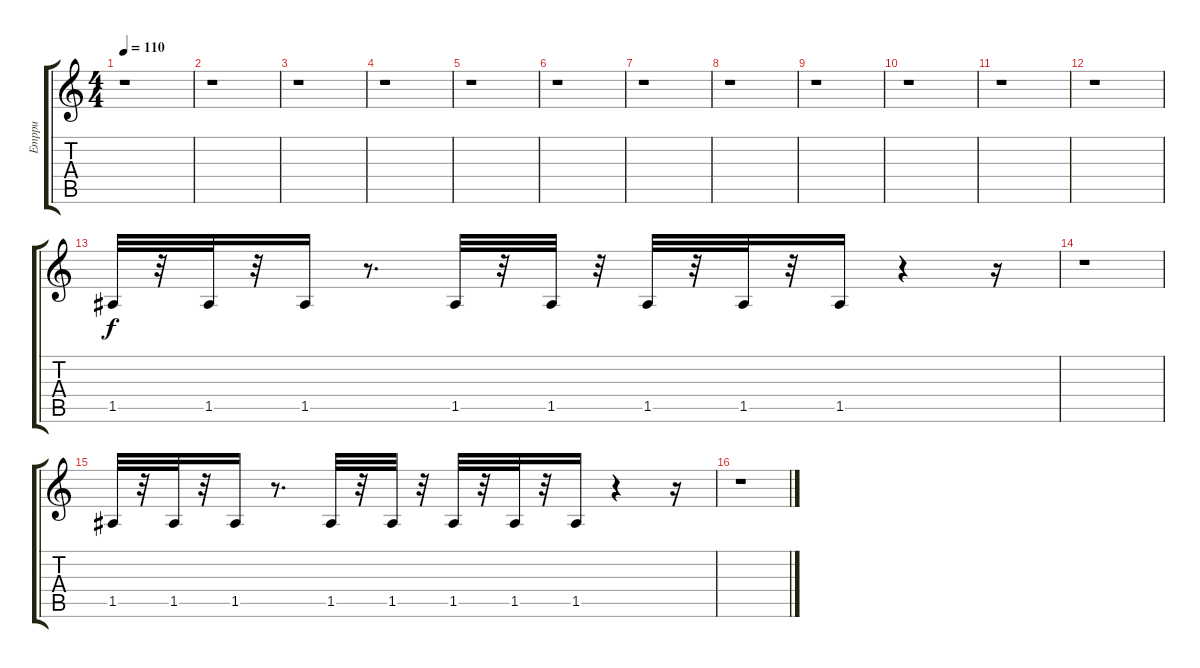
\track ("Emppu" "Emppu") {instrument distortionguitar}
\staff {score tabs}
\tuning (E4 B3 G3 D3 A2 E2) {hide}
\ts (4 4)
\tempo 110
\clef g2
\ks c
r.1{dy f} |
r.1 |
r.1 |
r.1 |
r.1 |
r.1 |
r.1 |
r.1 |
r.1 |
r.1 |
r.1 |
r.1 |
1.5.32 r.32 1.5.32 r.32 1.5.16 r.8{d} 1.5.32 r.32 1.5.32 r.32 1.5.32 r.32 1.5.32 r.32 1.5.16 r.4 r.16 |
r.1 |
1.5.32 r.32 1.5.32 r.32 1.5.16 r.8{d} 1.5.32 r.32 1.5.32 r.32 1.5.32 r.32 1.5.32 r.32 1.5.16 r.4 r.16 |
r.1
